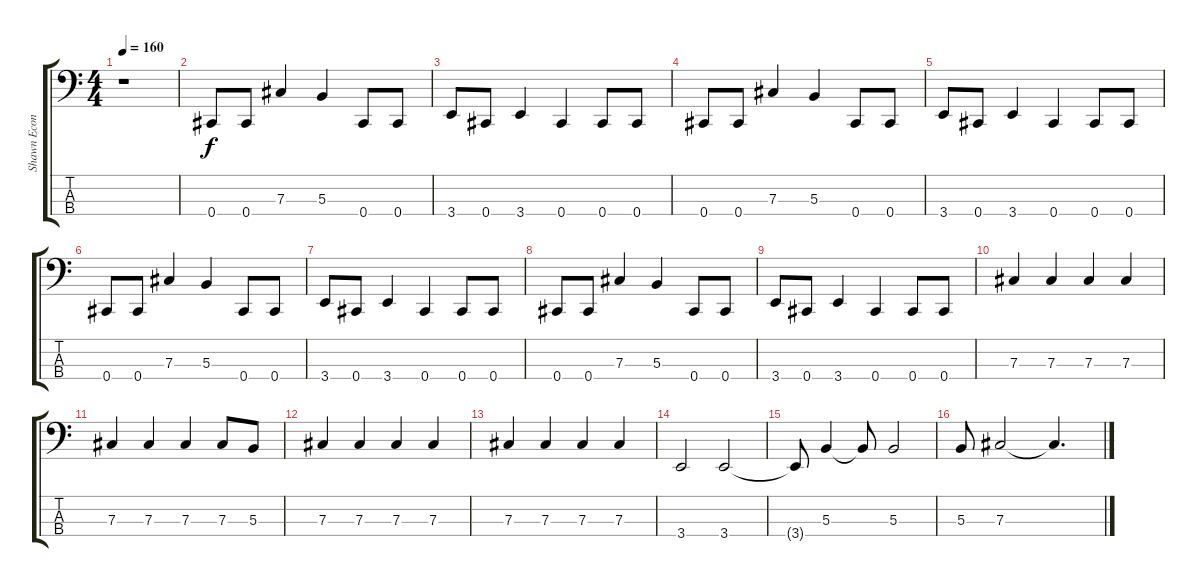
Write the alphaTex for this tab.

\track ("Shawn Economaki" "Shawn Econ") {instrument electricbasspick}
\staff {score tabs}
\tuning (E2 B1 Gb1 Db1) {hide}
\ts (4 4)
\tempo 160
\clef f4
\ks c
r.1{dy f} |
0.4.8 0.4.8 7.3.4 5.3.4 0.4.8 0.4.8 |
3.4.8 0.4.8 3.4.4 0.4.4 0.4.8 0.4.8 |
0.4.8 0.4.8 7.3.4 5.3.4 0.4.8 0.4.8 |
3.4.8 0.4.8 3.4.4 0.4.4 0.4.8 0.4.8 |
0.4.8 0.4.8 7.3.4 5.3.4 0.4.8 0.4.8 |
3.4.8 0.4.8 3.4.4 0.4.4 0.4.8 0.4.8 |
0.4.8 0.4.8 7.3.4 5.3.4 0.4.8 0.4.8 |
3.4.8 0.4.8 3.4.4 0.4.4 0.4.8 0.4.8 |
7.3.4 7.3.4 7.3.4 7.3.4 |
7.3.4 7.3.4 7.3.4 7.3.8 5.3.8 |
7.3.4 7.3.4 7.3.4 7.3.4 |
7.3.4 7.3.4 7.3.4 7.3.4 |
3.4.2 3.4.2 |
3.4{t}.8 5.3.4 5.3{t}.8 5.3.2 |
5.3.8 7.3.2 7.3{t}.4{d}
